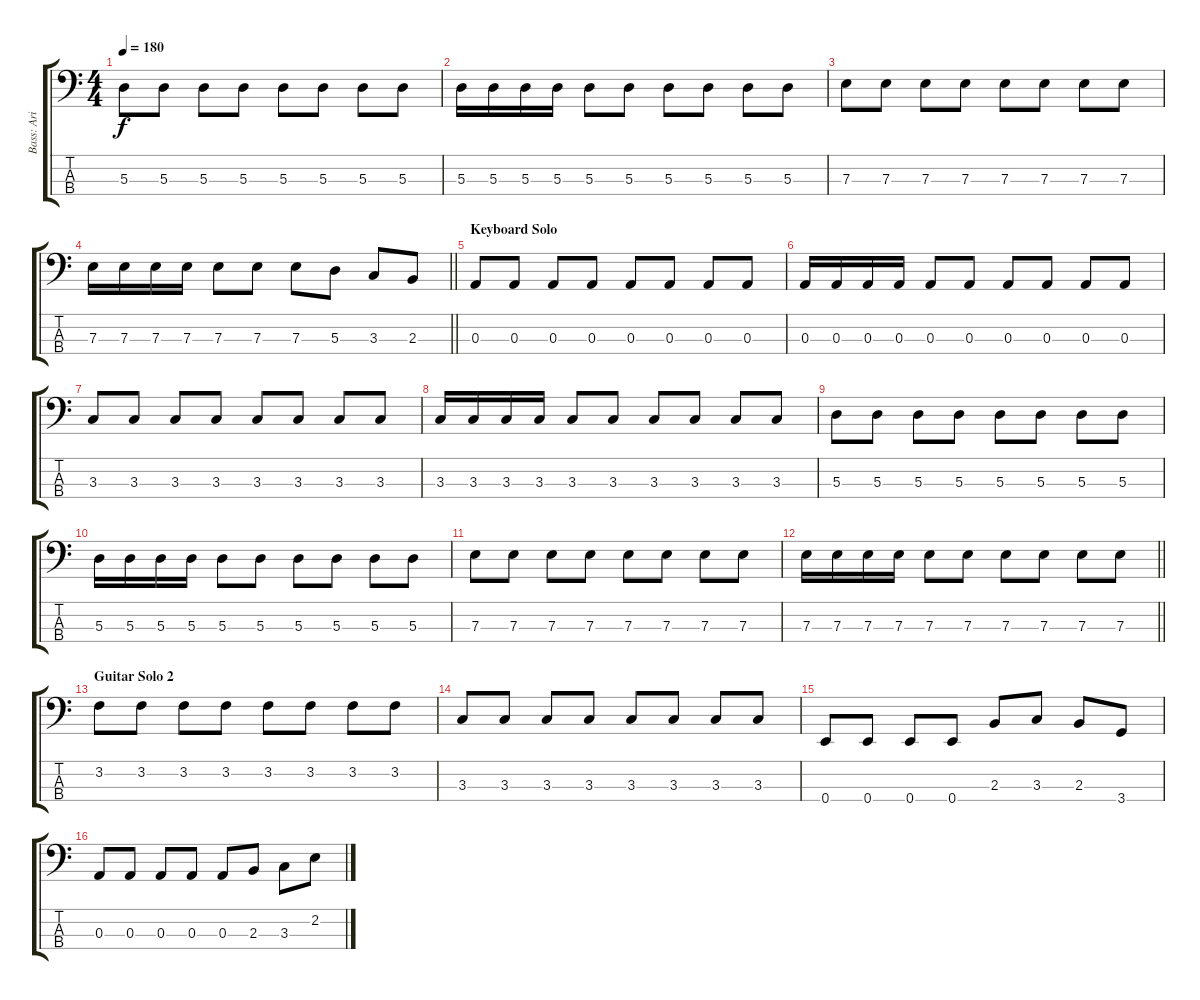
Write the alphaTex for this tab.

\track ("Bass: Ari Katajamäki" "Bass: Ari ") {instrument electricbassfinger}
\staff {score tabs}
\tuning (G2 D2 A1 E1) {hide}
\ts (4 4)
\tempo 180
\clef f4
\ks aminor
5.3.8{dy f} 5.3.8 5.3.8 5.3.8 5.3.8 5.3.8 5.3.8 5.3.8 |
5.3.16 5.3.16 5.3.16 5.3.16 5.3.8 5.3.8 5.3.8 5.3.8 5.3.8 5.3.8 |
7.3.8 7.3.8 7.3.8 7.3.8 7.3.8 7.3.8 7.3.8 7.3.8 |
\barLineRight lightlight
7.3.16 7.3.16 7.3.16 7.3.16 7.3.8 7.3.8 7.3.8 5.3.8 3.3.8 2.3.8 |
\section ("" "Keyboard Solo")
0.3.8 0.3.8 0.3.8 0.3.8 0.3.8 0.3.8 0.3.8 0.3.8 |
0.3.16 0.3.16 0.3.16 0.3.16 0.3.8 0.3.8 0.3.8 0.3.8 0.3.8 0.3.8 |
3.3.8 3.3.8 3.3.8 3.3.8 3.3.8 3.3.8 3.3.8 3.3.8 |
3.3.16 3.3.16 3.3.16 3.3.16 3.3.8 3.3.8 3.3.8 3.3.8 3.3.8 3.3.8 |
5.3.8 5.3.8 5.3.8 5.3.8 5.3.8 5.3.8 5.3.8 5.3.8 |
5.3.16 5.3.16 5.3.16 5.3.16 5.3.8 5.3.8 5.3.8 5.3.8 5.3.8 5.3.8 |
7.3.8 7.3.8 7.3.8 7.3.8 7.3.8 7.3.8 7.3.8 7.3.8 |
\barLineRight lightlight
7.3.16 7.3.16 7.3.16 7.3.16 7.3.8 7.3.8 7.3.8 7.3.8 7.3.8 7.3.8 |
\section ("" "Guitar Solo 2")
3.2.8 3.2.8 3.2.8 3.2.8 3.2.8 3.2.8 3.2.8 3.2.8 |
3.3.8 3.3.8 3.3.8 3.3.8 3.3.8 3.3.8 3.3.8 3.3.8 |
0.4.8 0.4.8 0.4.8 0.4.8 2.3.8 3.3.8 2.3.8 3.4.8 |
0.3.8 0.3.8 0.3.8 0.3.8 0.3.8 2.3.8 3.3.8 2.2.8
